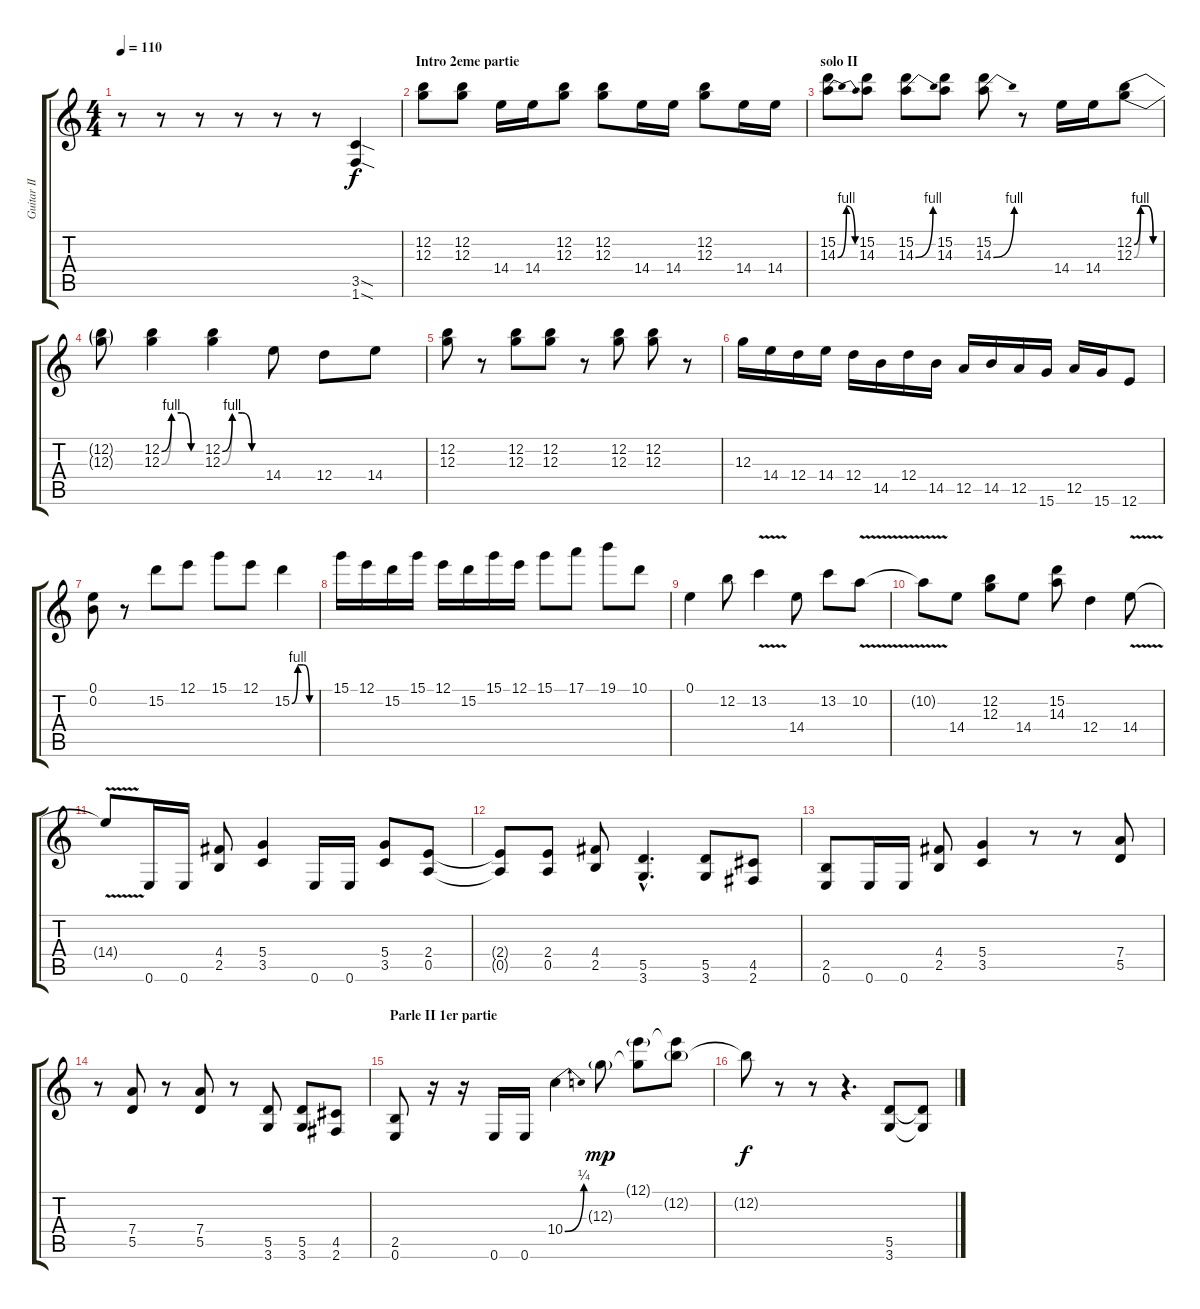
\track ("Guitar II /solo (les autres)" "Guitar II ") {instrument distortionguitar}
\staff {score tabs}
\tuning (E4 B3 G3 D3 A2 E2) {hide}
\ts (4 4)
\tempo 110
\clef g2
\ks c
r.8{dy f} r.8 r.8 r.8 r.8 r.8 (3.5{sod} 1.6{sod}).4 |
\section ("" "Intro 2eme partie")
(12.2 12.3).8{volume 13 instrument distortionguitar} (12.2 12.3).8 14.4.16 14.4.16 (12.2 12.3).8 (12.2 12.3).8 14.4.16 14.4.16 (12.2 12.3).8 14.4.16 14.4.16 |
\section ("" "solo II")
(15.2 14.3{be (bendrelease 0 0 6 4 58 4 60 0)}).8 (15.2 14.3).8 (15.2 14.3{be (bend 0 0 60 4)}).8 (15.2 14.3).8 (15.2 14.3{be (bend 0 0 60 4)}).8 r.8 14.4.16 14.4.16 (12.2{be (custom 0 0 15 4 30 4 45 0 60 0)} 12.3{be (custom 0 0 15 4 30 4 45 0 60 0)}).8 |
(12.2{t} 12.3{t}).8 (12.2{be (custom 0 0 15 4 30 4 45 0 60 0)} 12.3{be (custom 0 0 15 4 30 4 45 0 60 0)}).4 (12.2{be (custom 0 0 15 4 30 4 45 0 60 0)} 12.3{be (custom 0 0 15 4 30 4 45 0 60 0)}).4 14.4.8 12.4.8 14.4.8 |
(12.2 12.3).8 r.8 (12.2 12.3).8 (12.2 12.3).8 r.8 (12.2 12.3).8 (12.2 12.3).8 r.8 |
12.3.16 14.4.16 12.4.16 14.4.16 12.4.16 14.5.16 12.4.16 14.5.16 12.5.16 14.5.16 12.5.16 15.6.16 12.5.16 15.6.16 12.6.8 |
(0.1 0.2).8 r.8 15.2.8 12.1.8 15.1.8 12.1.8 15.2{be (custom 0 0 15 4 30 4 45 0 60 0)}.4 |
15.1.16 12.1.16 15.2.16 15.1.16 12.1.16 15.2.16 15.1.16 12.1.16 15.1.8 17.1.8 19.1.8 10.1.8 |
0.1.4 12.2.8 13.2{v}.4 14.4.8 13.2.8 10.2{v}.8 |
10.2{t}.8 14.4.8 (12.2 12.3).8 14.4.8 (15.2 14.3).8 12.4.4 14.4{v}.8 |
14.4{t}.8 0.6.16{volume 13 instrument distortionguitar} 0.6.16 (4.4 2.5).8 (5.4 3.5).4 0.6.16 0.6.16 (5.4 3.5).8 (2.4 0.5).8 |
(2.4{t} 0.5{t}).8 (2.4 0.5).8 (4.4 2.5).8 (5.5{hac} 3.6{hac}).4{d} (5.5 3.6).8 (4.5 2.6).8 |
(2.5 0.6).8{volume 13 instrument distortionguitar} 0.6.16 0.6.16 (4.4 2.5).8 (5.4 3.5).4 r.8 r.8 (7.4 5.5).8 |
r.8 (7.4 5.5).8 r.8 (7.4 5.5).8 r.8 (5.5 3.6).8 (5.5 3.6).8 (4.5 2.6).8 |
\section ("" "Parle II 1er partie")
(2.5 0.6).8 r.16 r.16 0.6.16 0.6.16 10.4{be (bend 0 0 60 1)}.4 12.3{g}.8{dy mp} (12.1{g} 12.3{t}).8 (12.1{t} 12.2{g}).8 |
12.2{t}.8{dy f} r.8 r.8 r.4{d} (5.5 3.6).8 (5.5{t} 3.6{t}).8
